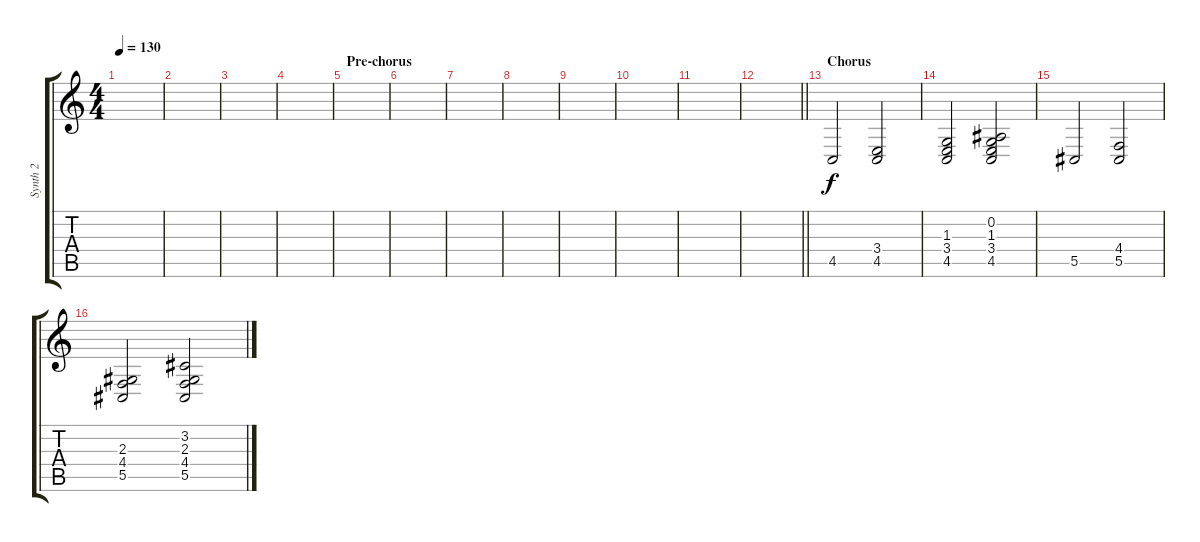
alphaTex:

\track ("Synth 2" "Synth 2") {instrument lead2sawtooth}
\staff {score tabs}
\tuning (Eb4 Bb3 Gb3 Db3 Ab2 Eb2) {hide}
\ts (4 4)
\tempo 130
\clef g2
\ks c
|
|
|
|
\section ("" "Pre-chorus")
|
|
|
|
|
|
|
\barLineRight lightlight
|
\section ("" "Chorus")
4.5.2 (3.4 4.5).2 |
(1.3 3.4 4.5).2 (0.2 1.3 3.4 4.5).2 |
5.5.2 (4.4 5.5).2 |
(2.3 4.4 5.5).2 (3.2 2.3 4.4 5.5).2
